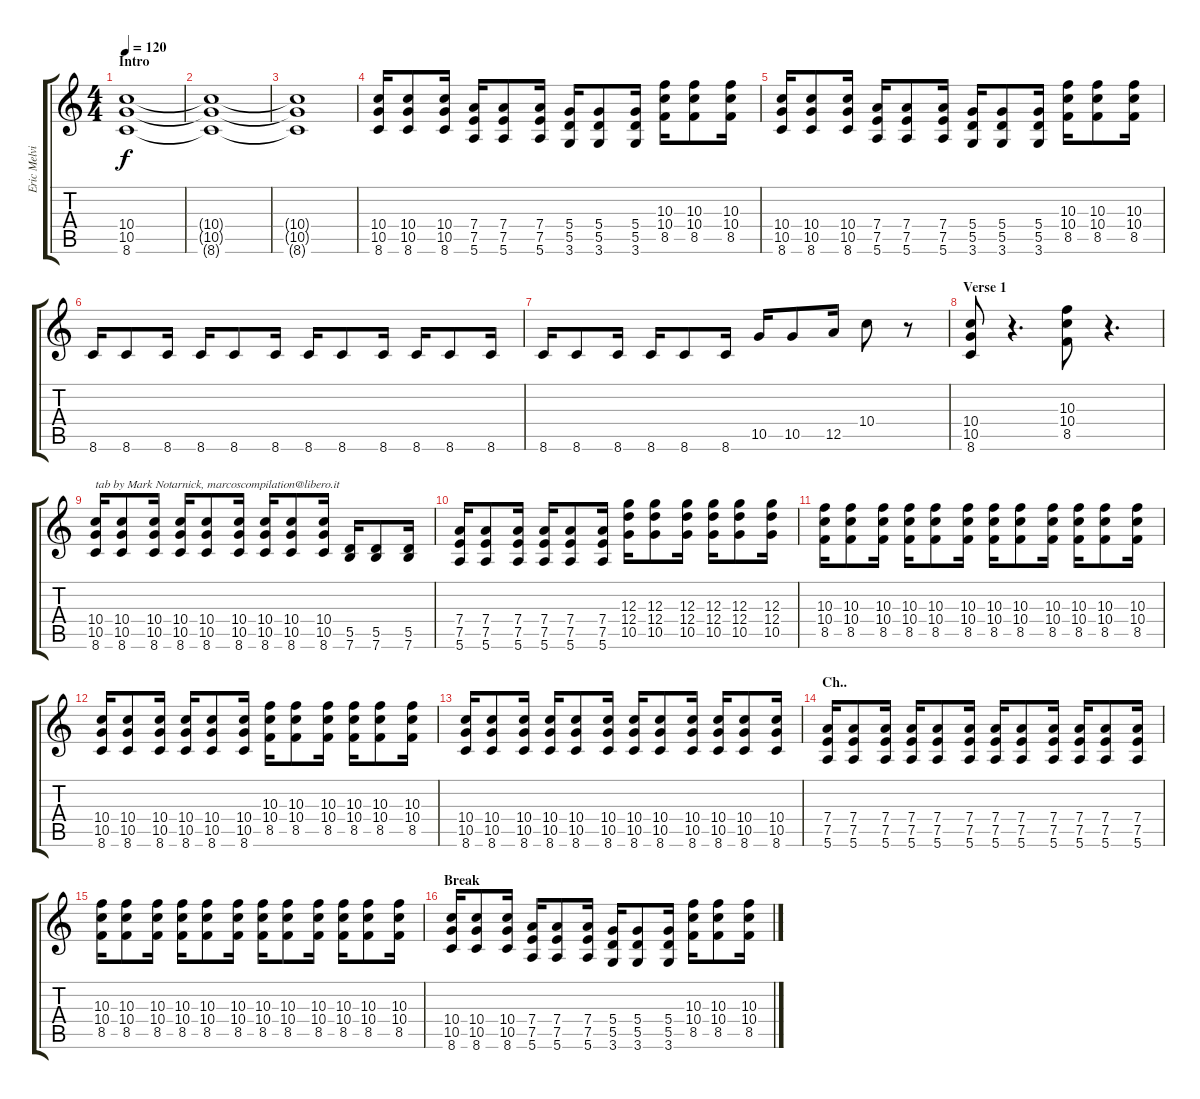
\track ("Eric Melvin" "Eric Melvi") {instrument overdrivenguitar}
\staff {score tabs}
\tuning (E4 B3 G3 D3 A2 E2) {hide}
\ts (4 4)
\section ("" "Intro")
\tempo 120
\clef g2
\ks c
(10.4 10.5 8.6).1{dy f instrument overdrivenguitar} |
(10.4{t} 10.5{t} 8.6{t}).1 |
(10.4{t} 10.5{t} 8.6{t}).1 |
(10.4 10.5 8.6).16 (10.4 10.5 8.6).8 (10.4 10.5 8.6).16 (7.4 7.5 5.6).16 (7.4 7.5 5.6).8 (7.4 7.5 5.6).16 (5.4 5.5 3.6).16 (5.4 5.5 3.6).8 (5.4 5.5 3.6).16 (10.3 10.4 8.5).16 (10.3 10.4 8.5).8 (10.3 10.4 8.5).16 |
(10.4 10.5 8.6).16 (10.4 10.5 8.6).8 (10.4 10.5 8.6).16 (7.4 7.5 5.6).16 (7.4 7.5 5.6).8 (7.4 7.5 5.6).16 (5.4 5.5 3.6).16 (5.4 5.5 3.6).8 (5.4 5.5 3.6).16 (10.3 10.4 8.5).16 (10.3 10.4 8.5).8 (10.3 10.4 8.5).16 |
8.6.16 8.6.8 8.6.16 8.6.16 8.6.8 8.6.16 8.6.16 8.6.8 8.6.16 8.6.16 8.6.8 8.6.16 |
8.6.16 8.6.8 8.6.16 8.6.16 8.6.8 8.6.16 10.5.16 10.5.8 12.5.16 10.4.8 r.8 |
\section ("" "Verse 1")
(10.4 10.5 8.6).8 r.4{d} (10.3 10.4 8.5).8 r.4{d} |
(10.4 10.5 8.6).16{txt "tab by Mark Notarnick, marcoscompilation@libero.it"} (10.4 10.5 8.6).8 (10.4 10.5 8.6).16 (10.4 10.5 8.6).16 (10.4 10.5 8.6).8 (10.4 10.5 8.6).16 (10.4 10.5 8.6).16 (10.4 10.5 8.6).8 (10.4 10.5 8.6).16 (5.5 7.6).16 (5.5 7.6).8 (5.5 7.6).16 |
(7.4 7.5 5.6).16 (7.4 7.5 5.6).8 (7.4 7.5 5.6).16 (7.4 7.5 5.6).16 (7.4 7.5 5.6).8 (7.4 7.5 5.6).16 (12.3 12.4 10.5).16 (12.3 12.4 10.5).8 (12.3 12.4 10.5).16 (12.3 12.4 10.5).16 (12.3 12.4 10.5).8 (12.3 12.4 10.5).16 |
(10.3 10.4 8.5).16 (10.3 10.4 8.5).8 (10.3 10.4 8.5).16 (10.3 10.4 8.5).16 (10.3 10.4 8.5).8 (10.3 10.4 8.5).16 (10.3 10.4 8.5).16 (10.3 10.4 8.5).8 (10.3 10.4 8.5).16 (10.3 10.4 8.5).16 (10.3 10.4 8.5).8 (10.3 10.4 8.5).16 |
(10.4 10.5 8.6).16 (10.4 10.5 8.6).8 (10.4 10.5 8.6).16 (10.4 10.5 8.6).16 (10.4 10.5 8.6).8 (10.4 10.5 8.6).16 (10.3 10.4 8.5).16 (10.3 10.4 8.5).8 (10.3 10.4 8.5).16 (10.3 10.4 8.5).16 (10.3 10.4 8.5).8 (10.3 10.4 8.5).16 |
(10.4 10.5 8.6).16 (10.4 10.5 8.6).8 (10.4 10.5 8.6).16 (10.4 10.5 8.6).16 (10.4 10.5 8.6).8 (10.4 10.5 8.6).16 (10.4 10.5 8.6).16 (10.4 10.5 8.6).8 (10.4 10.5 8.6).16 (10.4 10.5 8.6).16 (10.4 10.5 8.6).8 (10.4 10.5 8.6).16 |
\section ("" "Ch..")
(7.4 7.5 5.6).16 (7.4 7.5 5.6).8 (7.4 7.5 5.6).16 (7.4 7.5 5.6).16 (7.4 7.5 5.6).8 (7.4 7.5 5.6).16 (7.4 7.5 5.6).16 (7.4 7.5 5.6).8 (7.4 7.5 5.6).16 (7.4 7.5 5.6).16 (7.4 7.5 5.6).8 (7.4 7.5 5.6).16 |
(10.3 10.4 8.5).16 (10.3 10.4 8.5).8 (10.3 10.4 8.5).16 (10.3 10.4 8.5).16 (10.3 10.4 8.5).8 (10.3 10.4 8.5).16 (10.3 10.4 8.5).16 (10.3 10.4 8.5).8 (10.3 10.4 8.5).16 (10.3 10.4 8.5).16 (10.3 10.4 8.5).8 (10.3 10.4 8.5).16 |
\section ("" "Break")
(10.4 10.5 8.6).16 (10.4 10.5 8.6).8 (10.4 10.5 8.6).16 (7.4 7.5 5.6).16 (7.4 7.5 5.6).8 (7.4 7.5 5.6).16 (5.4 5.5 3.6).16 (5.4 5.5 3.6).8 (5.4 5.5 3.6).16 (10.3 10.4 8.5).16 (10.3 10.4 8.5).8 (10.3 10.4 8.5).16
